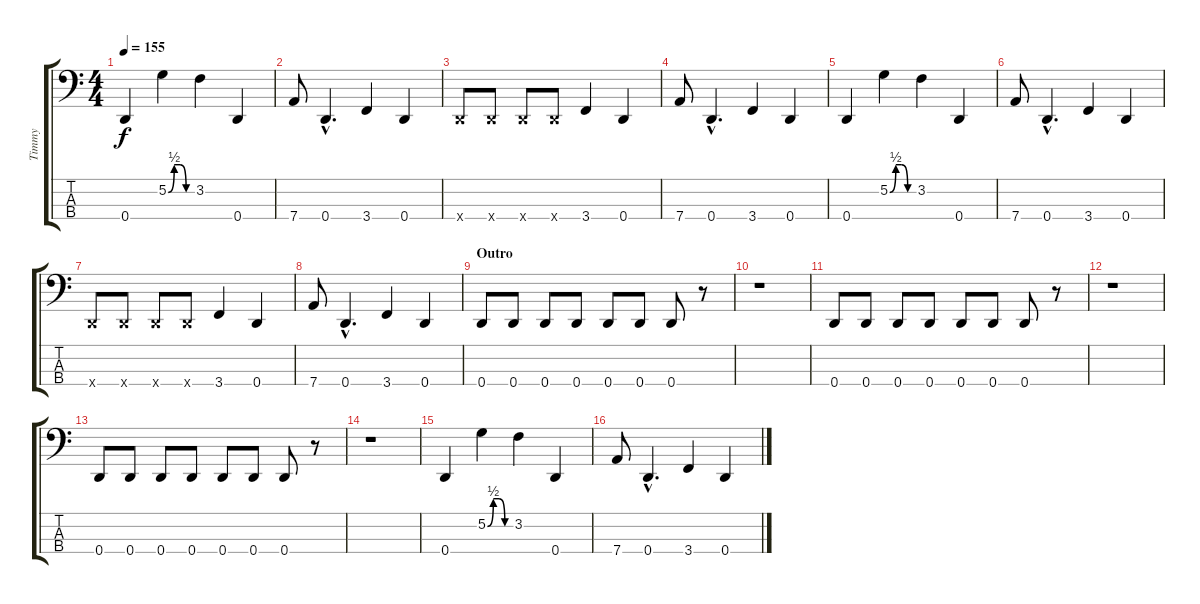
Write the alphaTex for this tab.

\track ("Timmy" "Timmy") {instrument electricbassfinger}
\staff {score tabs}
\tuning (G2 D2 A1 D1) {hide}
\ts (4 4)
\tempo 155
\clef f4
\ks c
0.4.4{dy f} 5.2{be (custom 0 0 15 2 30 2 45 0 60 0)}.4 3.2.4 0.4.4 |
7.4.8 0.4{hac}.4{d} 3.4.4 0.4.4 |
0.4{x}.8 0.4{x}.8 0.4{x}.8 0.4{x}.8 3.4.4 0.4.4 |
7.4.8 0.4{hac}.4{d} 3.4.4 0.4.4 |
0.4.4 5.2{be (custom 0 0 15 2 30 2 45 0 60 0)}.4 3.2.4 0.4.4 |
7.4.8 0.4{hac}.4{d} 3.4.4 0.4.4 |
0.4{x}.8 0.4{x}.8 0.4{x}.8 0.4{x}.8 3.4.4 0.4.4 |
7.4.8 0.4{hac}.4{d} 3.4.4 0.4.4 |
\section ("" "Outro")
0.4.8 0.4.8 0.4.8 0.4.8 0.4.8 0.4.8 0.4.8 r.8 |
r.1 |
0.4.8 0.4.8 0.4.8 0.4.8 0.4.8 0.4.8 0.4.8 r.8 |
r.1 |
0.4.8 0.4.8 0.4.8 0.4.8 0.4.8 0.4.8 0.4.8 r.8 |
r.1 |
0.4.4 5.2{be (custom 0 0 15 2 30 2 45 0 60 0)}.4 3.2.4 0.4.4 |
7.4.8 0.4{hac}.4{d} 3.4.4 0.4.4
